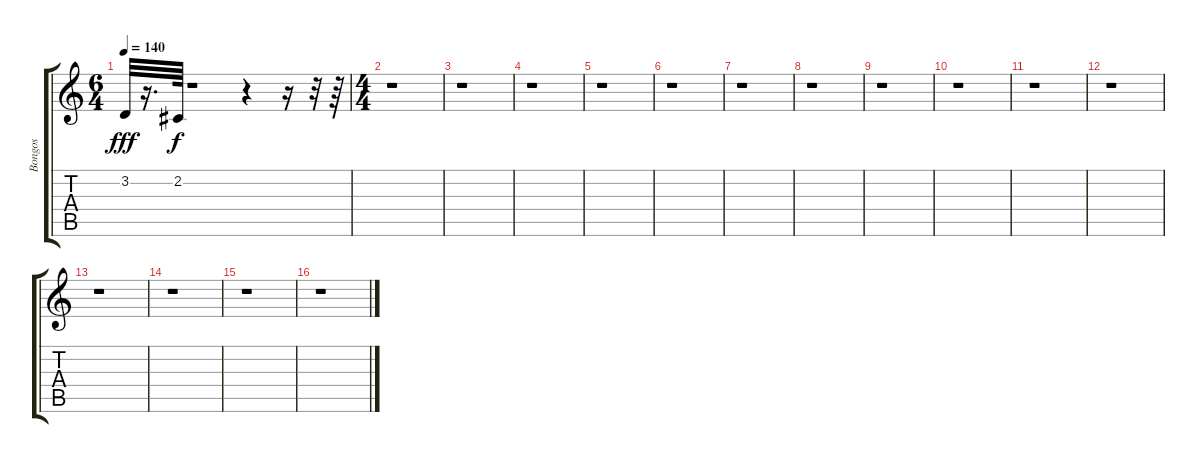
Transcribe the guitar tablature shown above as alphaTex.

\track ("Bongos" "Bongos") {instrument stringensemble1}
\staff {score tabs}
\tuning (E4 B3 G3 D3 A2 E2) {hide}
\ts (6 4)
\tempo 140
\clef g2
\ks c
3.2.32{dy fff} r.16{d} 2.2.64{dy f} r.1 r.4 r.16 r.32 r.64 |
\ts (4 4)
r.1 |
r.1 |
r.1 |
r.1 |
r.1 |
r.1 |
r.1 |
r.1 |
r.1 |
r.1 |
r.1 |
r.1 |
r.1 |
r.1 |
r.1
